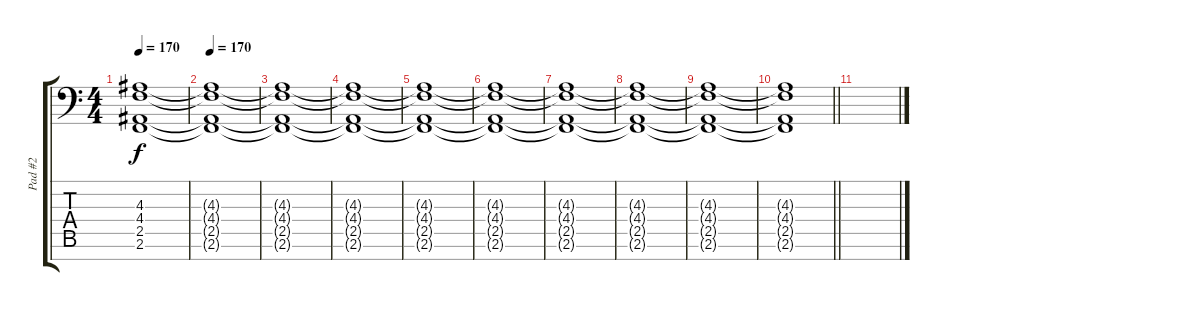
\track ("Pad #2" "Pad #2") {instrument applause}
\staff {score tabs}
\tuning (Eb4 Bb3 Gb3 Db3 Ab2 Eb2 Ab1) {hide}
\ts (4 4)
\tempo 170
\clef f4
\ks c
(4.3{t} 4.4{t} 2.5{t} 2.6{t}).1{dy f} |
\tempo 170
(4.3{t} 4.4{t} 2.5{t} 2.6{t}).1 |
(4.3{t} 4.4{t} 2.5{t} 2.6{t}).1 |
(4.3{t} 4.4{t} 2.5{t} 2.6{t}).1 |
(4.3{t} 4.4{t} 2.5{t} 2.6{t}).1 |
(4.3{t} 4.4{t} 2.5{t} 2.6{t}).1 |
(4.3{t} 4.4{t} 2.5{t} 2.6{t}).1 |
(4.3{t} 4.4{t} 2.5{t} 2.6{t}).1 |
(4.3{t} 4.4{t} 2.5{t} 2.6{t}).1 |
\barLineRight lightlight
(4.3{t} 4.4{t} 2.5{t} 2.6{t}).1 |
\section ("" "")
